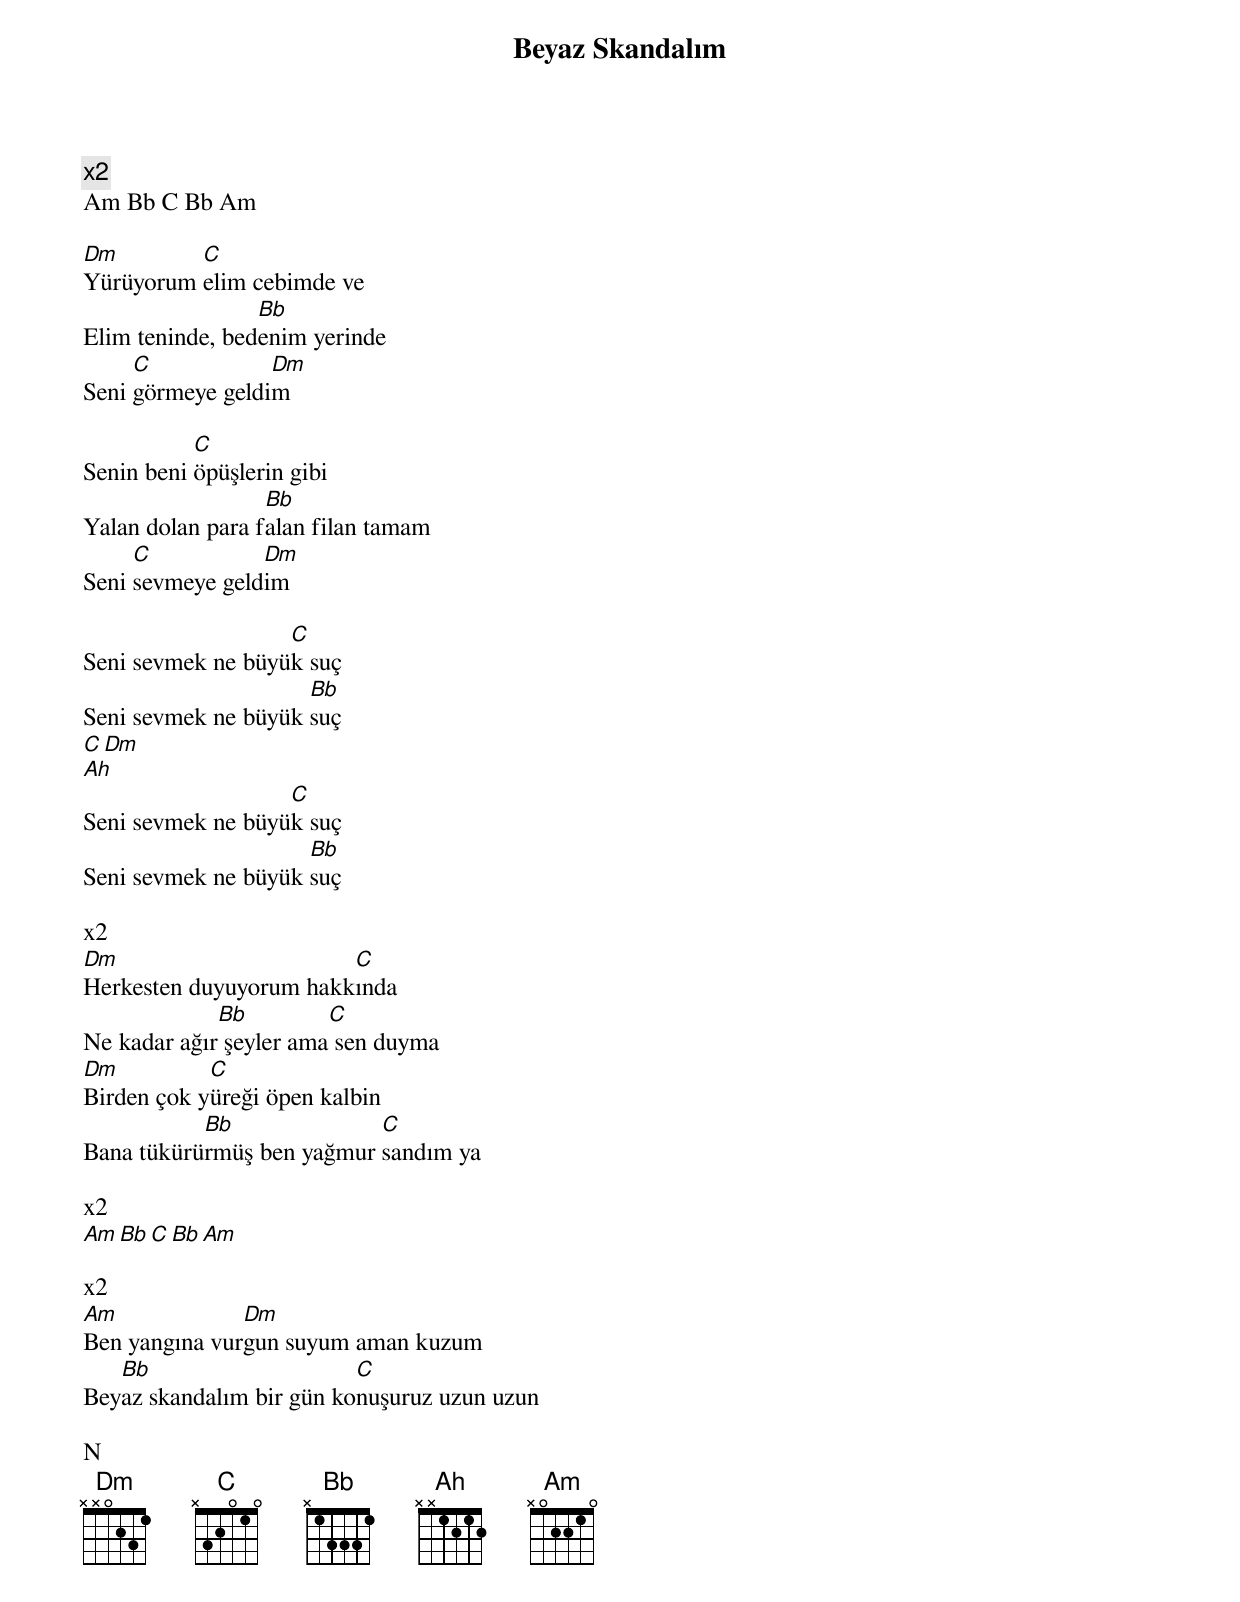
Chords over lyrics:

{title: Beyaz Skandalım}
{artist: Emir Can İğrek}

x2
Am Bb C Bb Am

Dm        C
Yürüyorum elim cebimde ve
                 Bb
Elim teninde, bedenim yerinde
     C            Dm
Seni görmeye geldim

           C
Senin beni öpüşlerin gibi
                  Bb
Yalan dolan para falan filan tamam
     C           Dm
Seni sevmeye geldim

                   C
Seni sevmek ne büyük suç
                     Bb
Seni sevmek ne büyük suç
C   Dm
Ah
                   C
Seni sevmek ne büyük suç
                     Bb
Seni sevmek ne büyük suç

x2
Dm                      C
Herkesten duyuyorum hakkında
             Bb         C
Ne kadar ağır şeyler ama sen duyma
Dm          C
Birden çok yüreği öpen kalbin
           Bb              C
Bana tükürürmüş ben yağmur sandım ya

x2
Am Bb C Bb Am

x2
Am             Dm
Ben yangına vurgun suyum aman kuzum
   Bb                     C
Beyaz skandalım bir gün konuşuruz uzun uzun

N
